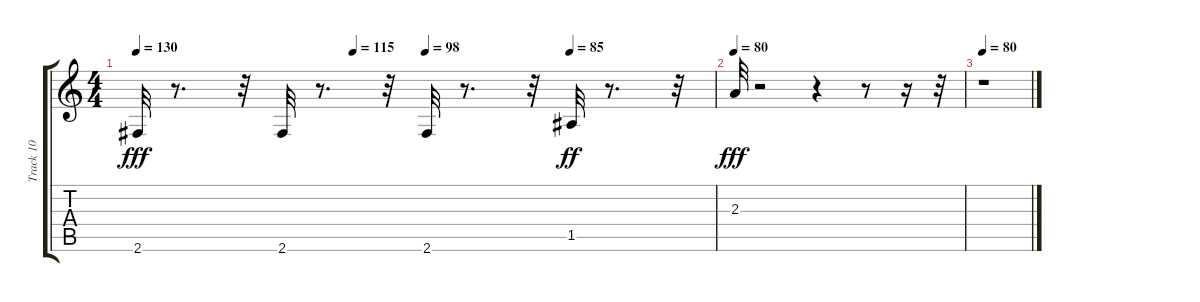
\track ("Track 10" "Track 10") {instrument acousticguitarsteel}
\staff {score tabs}
\tuning (E4 B3 G3 D3 A2 E2) {hide}
\ts (4 4)
\tempo 130
\tempo (115 0.375)
\tempo (98 0.5)
\tempo (85 0.75)
\clef g2
\ks c
2.6.32{dy fff} r.8{d} r.32 2.6.32 r.8{d} r.32 2.6.32 r.8{d} r.32 1.5.32{dy ff} r.8{d} r.32 |
\tempo 80
2.3.32{dy fff} r.2 r.4 r.8 r.16 r.32 |
\tempo 80
r.1
